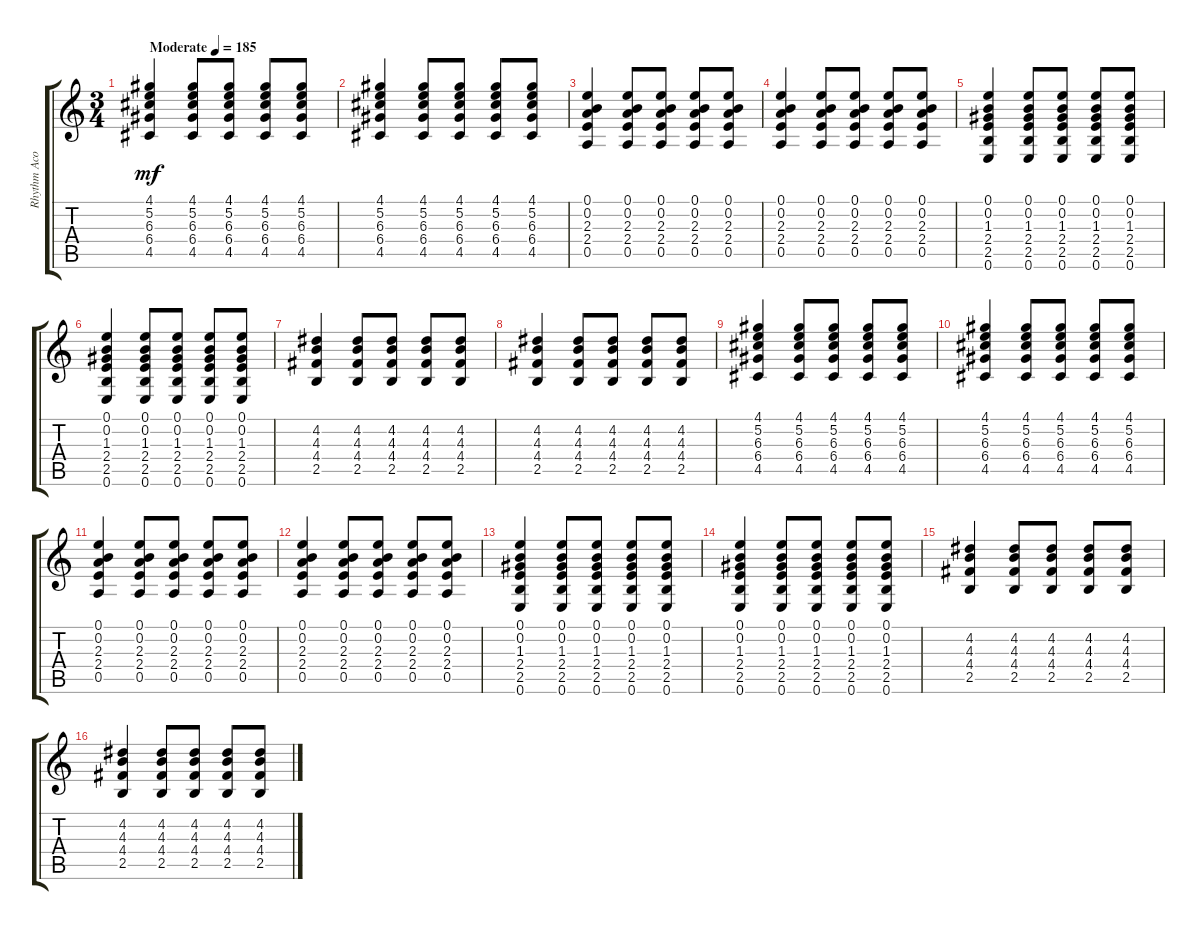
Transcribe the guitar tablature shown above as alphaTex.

\track ("Rhythm Acoustic" "Rhythm Aco") {instrument acousticguitarsteel}
\staff {score tabs}
\tuning (E4 B3 G3 D3 A2 E2) {hide}
\ts (3 4)
\tempo (185 "Moderate")
\clef g2
\ks c
(4.1 5.2 6.3 6.4 4.5).4{dy mf instrument acousticguitarsteel} (4.1 5.2 6.3 6.4 4.5).8 (4.1 5.2 6.3 6.4 4.5).8 (4.1 5.2 6.3 6.4 4.5).8 (4.1 5.2 6.3 6.4 4.5).8 |
(4.1 5.2 6.3 6.4 4.5).4 (4.1 5.2 6.3 6.4 4.5).8 (4.1 5.2 6.3 6.4 4.5).8 (4.1 5.2 6.3 6.4 4.5).8 (4.1 5.2 6.3 6.4 4.5).8 |
(0.1 0.2 2.3 2.4 0.5).4 (0.1 0.2 2.3 2.4 0.5).8 (0.1 0.2 2.3 2.4 0.5).8 (0.1 0.2 2.3 2.4 0.5).8 (0.1 0.2 2.3 2.4 0.5).8 |
(0.1 0.2 2.3 2.4 0.5).4 (0.1 0.2 2.3 2.4 0.5).8 (0.1 0.2 2.3 2.4 0.5).8 (0.1 0.2 2.3 2.4 0.5).8 (0.1 0.2 2.3 2.4 0.5).8 |
(0.1 0.2 1.3 2.4 2.5 0.6).4 (0.1 0.2 1.3 2.4 2.5 0.6).8 (0.1 0.2 1.3 2.4 2.5 0.6).8 (0.1 0.2 1.3 2.4 2.5 0.6).8 (0.1 0.2 1.3 2.4 2.5 0.6).8 |
(0.1 0.2 1.3 2.4 2.5 0.6).4 (0.1 0.2 1.3 2.4 2.5 0.6).8 (0.1 0.2 1.3 2.4 2.5 0.6).8 (0.1 0.2 1.3 2.4 2.5 0.6).8 (0.1 0.2 1.3 2.4 2.5 0.6).8 |
(4.2 4.3 4.4 2.5).4 (4.2 4.3 4.4 2.5).8 (4.2 4.3 4.4 2.5).8 (4.2 4.3 4.4 2.5).8 (4.2 4.3 4.4 2.5).8 |
(4.2 4.3 4.4 2.5).4 (4.2 4.3 4.4 2.5).8 (4.2 4.3 4.4 2.5).8 (4.2 4.3 4.4 2.5).8 (4.2 4.3 4.4 2.5).8 |
(4.1 5.2 6.3 6.4 4.5).4 (4.1 5.2 6.3 6.4 4.5).8 (4.1 5.2 6.3 6.4 4.5).8 (4.1 5.2 6.3 6.4 4.5).8 (4.1 5.2 6.3 6.4 4.5).8 |
(4.1 5.2 6.3 6.4 4.5).4 (4.1 5.2 6.3 6.4 4.5).8 (4.1 5.2 6.3 6.4 4.5).8 (4.1 5.2 6.3 6.4 4.5).8 (4.1 5.2 6.3 6.4 4.5).8 |
(0.1 0.2 2.3 2.4 0.5).4 (0.1 0.2 2.3 2.4 0.5).8 (0.1 0.2 2.3 2.4 0.5).8 (0.1 0.2 2.3 2.4 0.5).8 (0.1 0.2 2.3 2.4 0.5).8 |
(0.1 0.2 2.3 2.4 0.5).4 (0.1 0.2 2.3 2.4 0.5).8 (0.1 0.2 2.3 2.4 0.5).8 (0.1 0.2 2.3 2.4 0.5).8 (0.1 0.2 2.3 2.4 0.5).8 |
(0.1 0.2 1.3 2.4 2.5 0.6).4 (0.1 0.2 1.3 2.4 2.5 0.6).8 (0.1 0.2 1.3 2.4 2.5 0.6).8 (0.1 0.2 1.3 2.4 2.5 0.6).8 (0.1 0.2 1.3 2.4 2.5 0.6).8 |
(0.1 0.2 1.3 2.4 2.5 0.6).4 (0.1 0.2 1.3 2.4 2.5 0.6).8 (0.1 0.2 1.3 2.4 2.5 0.6).8 (0.1 0.2 1.3 2.4 2.5 0.6).8 (0.1 0.2 1.3 2.4 2.5 0.6).8 |
(4.2 4.3 4.4 2.5).4 (4.2 4.3 4.4 2.5).8 (4.2 4.3 4.4 2.5).8 (4.2 4.3 4.4 2.5).8 (4.2 4.3 4.4 2.5).8 |
(4.2 4.3 4.4 2.5).4 (4.2 4.3 4.4 2.5).8 (4.2 4.3 4.4 2.5).8 (4.2 4.3 4.4 2.5).8 (4.2 4.3 4.4 2.5).8
